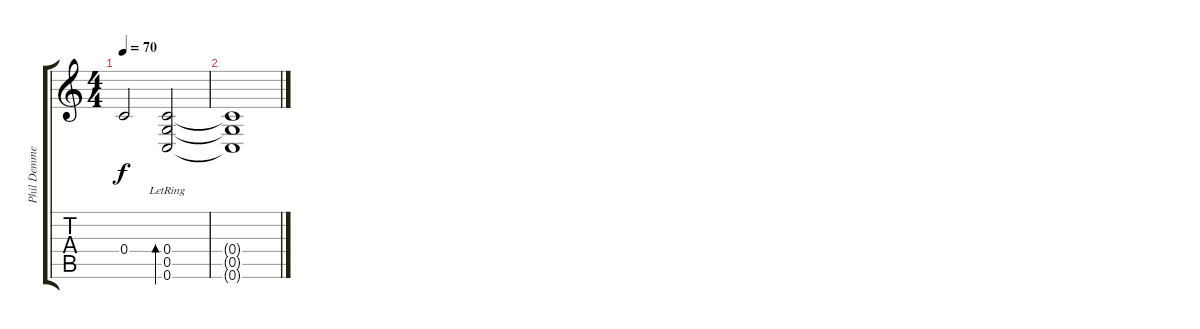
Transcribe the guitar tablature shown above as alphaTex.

\track ("Phil Demmel cl" "Phil Demme") {instrument acousticguitarsteel}
\staff {score tabs}
\tuning (D4 A3 F3 C3 G2 C2) {hide}
\ts (4 4)
\tempo 70
\clef g2
\ks c
0.4{t}.2{dy f} (0.4{lr} 0.5{lr} 0.6{lr}).2{bd 480} |
(0.4{t} 0.5{t} 0.6{t}).1
